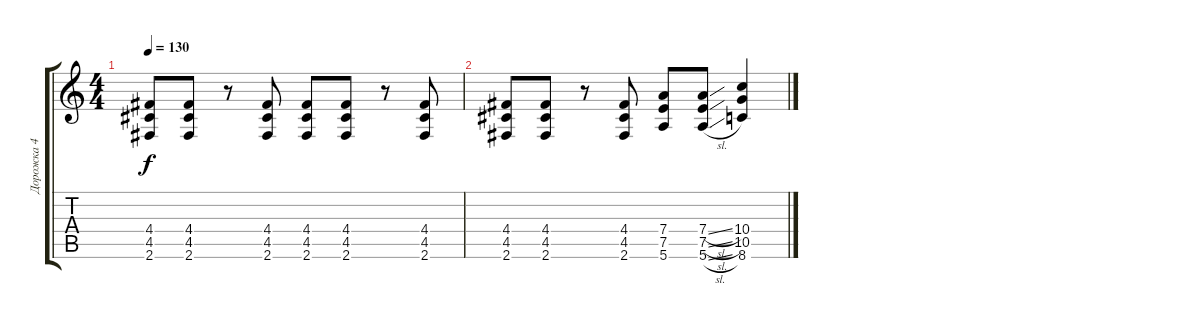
\track ("Дорожка 4" "Дорожка 4") {instrument distortionguitar}
\staff {score tabs}
\tuning (E4 B3 G3 D3 A2 E2) {hide}
\ts (4 4)
\tempo 130
\clef g2
\ks c
(4.4 4.5 2.6).8{dy f volume 13} (4.4 4.5 2.6).8 r.8 (4.4 4.5 2.6).8 (4.4 4.5 2.6).8 (4.4 4.5 2.6).8 r.8 (4.4 4.5 2.6).8 |
(4.4 4.5 2.6).8 (4.4 4.5 2.6).8 r.8 (4.4 4.5 2.6).8 (7.4 7.5 5.6).8 (7.4{sl} 7.5{sl} 5.6{sl}).8 (10.4 10.5 8.6).4
